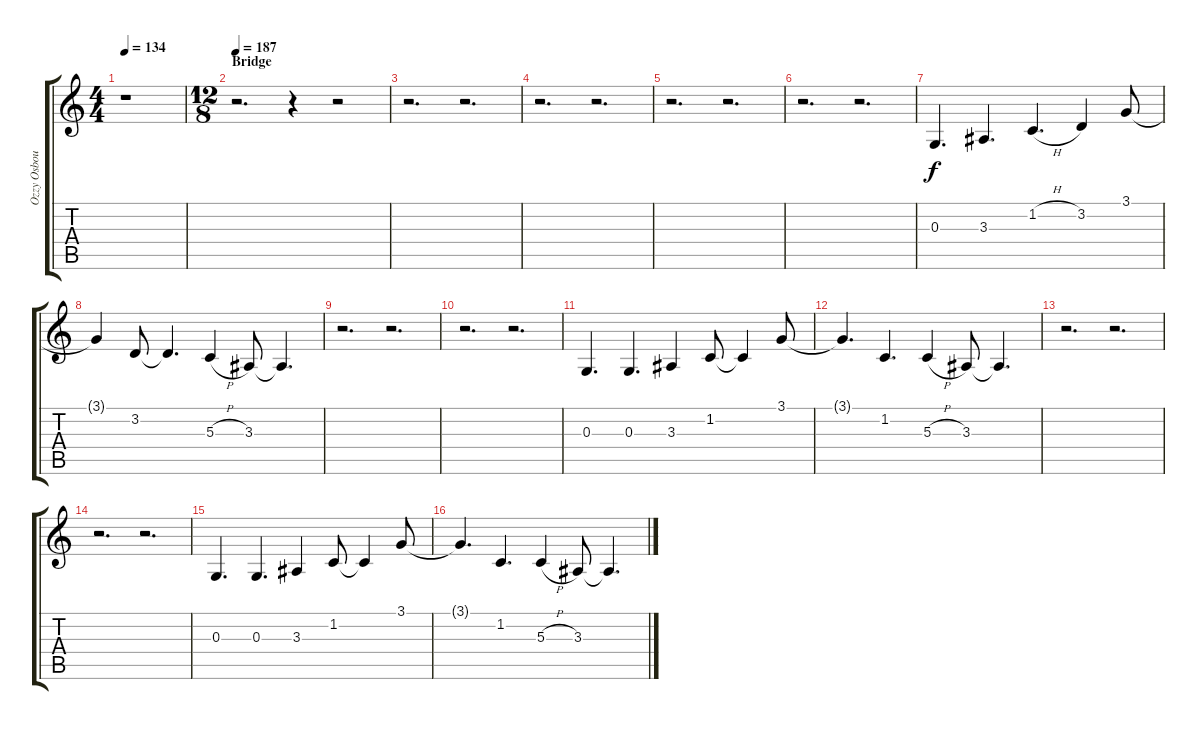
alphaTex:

\track ("Ozzy Osbourne - Vocals" "Ozzy Osbou") {instrument tenorsax}
\staff {score tabs}
\tuning (E4 B3 G3 D3 A2 E2) {hide}
\ts (4 4)
\tempo 134
\clef g2
\ks c
r.1{dy f} |
\ts (12 8)
\section ("" "Bridge")
\tempo 187
r.2{d} r.4 r.2 |
r.2{d} r.2{d} |
r.2{d} r.2{d} |
r.2{d} r.2{d} |
r.2{d} r.2{d} |
0.3.4{d} 3.3.4{d} 1.2{h}.4{d} 3.2.4 3.1.8 |
3.1{t}.4 3.2.8 3.2{t}.4{d} 5.3{h}.4 3.3.8 3.3{t}.4{d} |
r.2{d} r.2{d} |
r.2{d} r.2{d} |
0.3.4{d} 0.3.4{d} 3.3.4 1.2.8 1.2{t}.4 3.1.8 |
3.1{t}.4{d} 1.2.4{d} 5.3{h}.4 3.3.8 3.3{t}.4{d} |
r.2{d} r.2{d} |
r.2{d} r.2{d} |
0.3.4{d} 0.3.4{d} 3.3.4 1.2.8 1.2{t}.4 3.1.8 |
3.1{t}.4{d} 1.2.4{d} 5.3{h}.4 3.3.8 3.3{t}.4{d}
